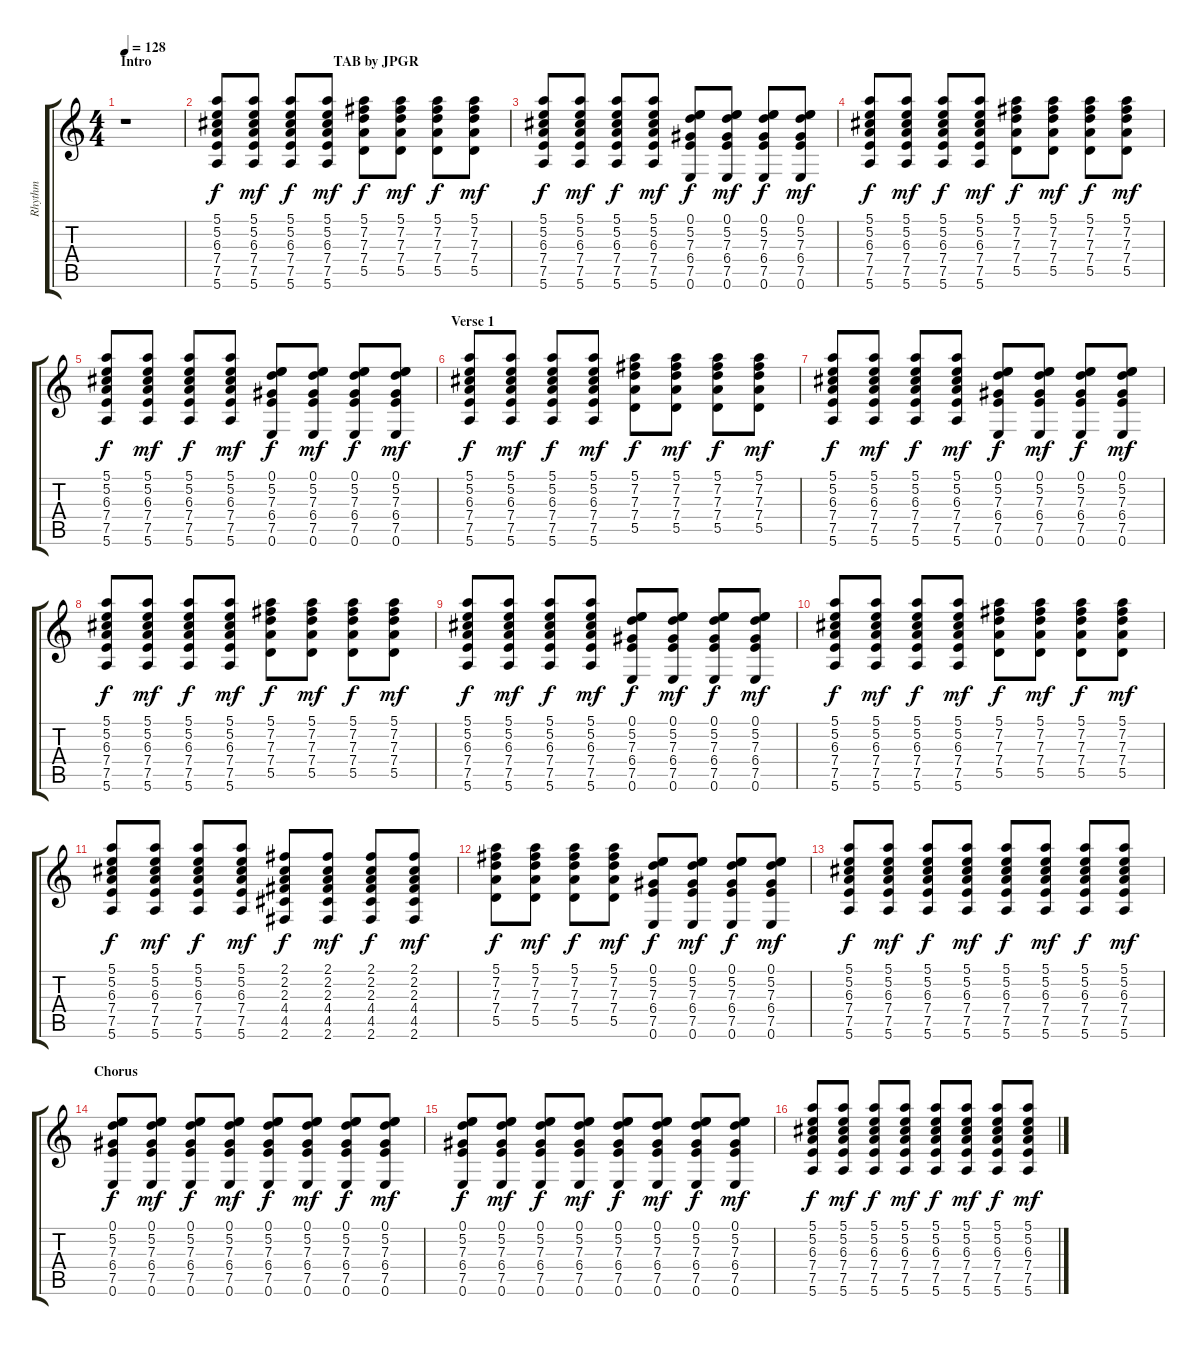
\track ("Rhythm" "Rhythm") {instrument electricguitarclean}
\staff {score tabs}
\tuning (E4 B3 G3 D3 A2 E2) {hide}
\ts (4 4)
\section ("" "Intro                                                    TAB by JPGR")
\tempo 128
\clef g2
\ks c
r.1{dy f instrument electricguitarclean} |
(5.1 5.2 6.3 7.4 7.5 5.6).8 (5.1 5.2 6.3 7.4 7.5 5.6).8{dy mf} (5.1 5.2 6.3 7.4 7.5 5.6).8{dy f} (5.1 5.2 6.3 7.4 7.5 5.6).8{dy mf} (5.1 7.2 7.3 7.4 5.5).8{dy f} (5.1 7.2 7.3 7.4 5.5).8{dy mf} (5.1 7.2 7.3 7.4 5.5).8{dy f} (5.1 7.2 7.3 7.4 5.5).8{dy mf} |
(5.1 5.2 6.3 7.4 7.5 5.6).8{dy f} (5.1 5.2 6.3 7.4 7.5 5.6).8{dy mf} (5.1 5.2 6.3 7.4 7.5 5.6).8{dy f} (5.1 5.2 6.3 7.4 7.5 5.6).8{dy mf} (0.1 5.2 7.3 6.4 7.5 0.6).8{dy f} (0.1 5.2 7.3 6.4 7.5 0.6).8{dy mf} (0.1 5.2 7.3 6.4 7.5 0.6).8{dy f} (0.1 5.2 7.3 6.4 7.5 0.6).8{dy mf} |
(5.1 5.2 6.3 7.4 7.5 5.6).8{dy f} (5.1 5.2 6.3 7.4 7.5 5.6).8{dy mf} (5.1 5.2 6.3 7.4 7.5 5.6).8{dy f} (5.1 5.2 6.3 7.4 7.5 5.6).8{dy mf} (5.1 7.2 7.3 7.4 5.5).8{dy f} (5.1 7.2 7.3 7.4 5.5).8{dy mf} (5.1 7.2 7.3 7.4 5.5).8{dy f} (5.1 7.2 7.3 7.4 5.5).8{dy mf} |
(5.1 5.2 6.3 7.4 7.5 5.6).8{dy f} (5.1 5.2 6.3 7.4 7.5 5.6).8{dy mf} (5.1 5.2 6.3 7.4 7.5 5.6).8{dy f} (5.1 5.2 6.3 7.4 7.5 5.6).8{dy mf} (0.1 5.2 7.3 6.4 7.5 0.6).8{dy f} (0.1 5.2 7.3 6.4 7.5 0.6).8{dy mf} (0.1 5.2 7.3 6.4 7.5 0.6).8{dy f} (0.1 5.2 7.3 6.4 7.5 0.6).8{dy mf} |
\section ("" "Verse 1")
(5.1 5.2 6.3 7.4 7.5 5.6).8{dy f} (5.1 5.2 6.3 7.4 7.5 5.6).8{dy mf} (5.1 5.2 6.3 7.4 7.5 5.6).8{dy f} (5.1 5.2 6.3 7.4 7.5 5.6).8{dy mf} (5.1 7.2 7.3 7.4 5.5).8{dy f} (5.1 7.2 7.3 7.4 5.5).8{dy mf} (5.1 7.2 7.3 7.4 5.5).8{dy f} (5.1 7.2 7.3 7.4 5.5).8{dy mf} |
(5.1 5.2 6.3 7.4 7.5 5.6).8{dy f} (5.1 5.2 6.3 7.4 7.5 5.6).8{dy mf} (5.1 5.2 6.3 7.4 7.5 5.6).8{dy f} (5.1 5.2 6.3 7.4 7.5 5.6).8{dy mf} (0.1 5.2 7.3 6.4 7.5 0.6).8{dy f} (0.1 5.2 7.3 6.4 7.5 0.6).8{dy mf} (0.1 5.2 7.3 6.4 7.5 0.6).8{dy f} (0.1 5.2 7.3 6.4 7.5 0.6).8{dy mf} |
(5.1 5.2 6.3 7.4 7.5 5.6).8{dy f} (5.1 5.2 6.3 7.4 7.5 5.6).8{dy mf} (5.1 5.2 6.3 7.4 7.5 5.6).8{dy f} (5.1 5.2 6.3 7.4 7.5 5.6).8{dy mf} (5.1 7.2 7.3 7.4 5.5).8{dy f} (5.1 7.2 7.3 7.4 5.5).8{dy mf} (5.1 7.2 7.3 7.4 5.5).8{dy f} (5.1 7.2 7.3 7.4 5.5).8{dy mf} |
(5.1 5.2 6.3 7.4 7.5 5.6).8{dy f} (5.1 5.2 6.3 7.4 7.5 5.6).8{dy mf} (5.1 5.2 6.3 7.4 7.5 5.6).8{dy f} (5.1 5.2 6.3 7.4 7.5 5.6).8{dy mf} (0.1 5.2 7.3 6.4 7.5 0.6).8{dy f} (0.1 5.2 7.3 6.4 7.5 0.6).8{dy mf} (0.1 5.2 7.3 6.4 7.5 0.6).8{dy f} (0.1 5.2 7.3 6.4 7.5 0.6).8{dy mf} |
(5.1 5.2 6.3 7.4 7.5 5.6).8{dy f} (5.1 5.2 6.3 7.4 7.5 5.6).8{dy mf} (5.1 5.2 6.3 7.4 7.5 5.6).8{dy f} (5.1 5.2 6.3 7.4 7.5 5.6).8{dy mf} (5.1 7.2 7.3 7.4 5.5).8{dy f} (5.1 7.2 7.3 7.4 5.5).8{dy mf} (5.1 7.2 7.3 7.4 5.5).8{dy f} (5.1 7.2 7.3 7.4 5.5).8{dy mf} |
(5.1 5.2 6.3 7.4 7.5 5.6).8{dy f} (5.1 5.2 6.3 7.4 7.5 5.6).8{dy mf} (5.1 5.2 6.3 7.4 7.5 5.6).8{dy f} (5.1 5.2 6.3 7.4 7.5 5.6).8{dy mf} (2.1 2.2 2.3 4.4 4.5 2.6).8{dy f} (2.1 2.2 2.3 4.4 4.5 2.6).8{dy mf} (2.1 2.2 2.3 4.4 4.5 2.6).8{dy f} (2.1 2.2 2.3 4.4 4.5 2.6).8{dy mf} |
(5.1 7.2 7.3 7.4 5.5).8{dy f} (5.1 7.2 7.3 7.4 5.5).8{dy mf} (5.1 7.2 7.3 7.4 5.5).8{dy f} (5.1 7.2 7.3 7.4 5.5).8{dy mf} (0.1 5.2 7.3 6.4 7.5 0.6).8{dy f} (0.1 5.2 7.3 6.4 7.5 0.6).8{dy mf} (0.1 5.2 7.3 6.4 7.5 0.6).8{dy f} (0.1 5.2 7.3 6.4 7.5 0.6).8{dy mf} |
(5.1 5.2 6.3 7.4 7.5 5.6).8{dy f} (5.1 5.2 6.3 7.4 7.5 5.6).8{dy mf} (5.1 5.2 6.3 7.4 7.5 5.6).8{dy f} (5.1 5.2 6.3 7.4 7.5 5.6).8{dy mf} (5.1 5.2 6.3 7.4 7.5 5.6).8{dy f} (5.1 5.2 6.3 7.4 7.5 5.6).8{dy mf} (5.1 5.2 6.3 7.4 7.5 5.6).8{dy f} (5.1 5.2 6.3 7.4 7.5 5.6).8{dy mf} |
\section ("" "Chorus")
(0.1 5.2 7.3 6.4 7.5 0.6).8{dy f} (0.1 5.2 7.3 6.4 7.5 0.6).8{dy mf} (0.1 5.2 7.3 6.4 7.5 0.6).8{dy f} (0.1 5.2 7.3 6.4 7.5 0.6).8{dy mf} (0.1 5.2 7.3 6.4 7.5 0.6).8{dy f} (0.1 5.2 7.3 6.4 7.5 0.6).8{dy mf} (0.1 5.2 7.3 6.4 7.5 0.6).8{dy f} (0.1 5.2 7.3 6.4 7.5 0.6).8{dy mf} |
(0.1 5.2 7.3 6.4 7.5 0.6).8{dy f} (0.1 5.2 7.3 6.4 7.5 0.6).8{dy mf} (0.1 5.2 7.3 6.4 7.5 0.6).8{dy f} (0.1 5.2 7.3 6.4 7.5 0.6).8{dy mf} (0.1 5.2 7.3 6.4 7.5 0.6).8{dy f} (0.1 5.2 7.3 6.4 7.5 0.6).8{dy mf} (0.1 5.2 7.3 6.4 7.5 0.6).8{dy f} (0.1 5.2 7.3 6.4 7.5 0.6).8{dy mf} |
(5.1 5.2 6.3 7.4 7.5 5.6).8{dy f} (5.1 5.2 6.3 7.4 7.5 5.6).8{dy mf} (5.1 5.2 6.3 7.4 7.5 5.6).8{dy f} (5.1 5.2 6.3 7.4 7.5 5.6).8{dy mf} (5.1 5.2 6.3 7.4 7.5 5.6).8{dy f} (5.1 5.2 6.3 7.4 7.5 5.6).8{dy mf} (5.1 5.2 6.3 7.4 7.5 5.6).8{dy f} (5.1 5.2 6.3 7.4 7.5 5.6).8{dy mf}
